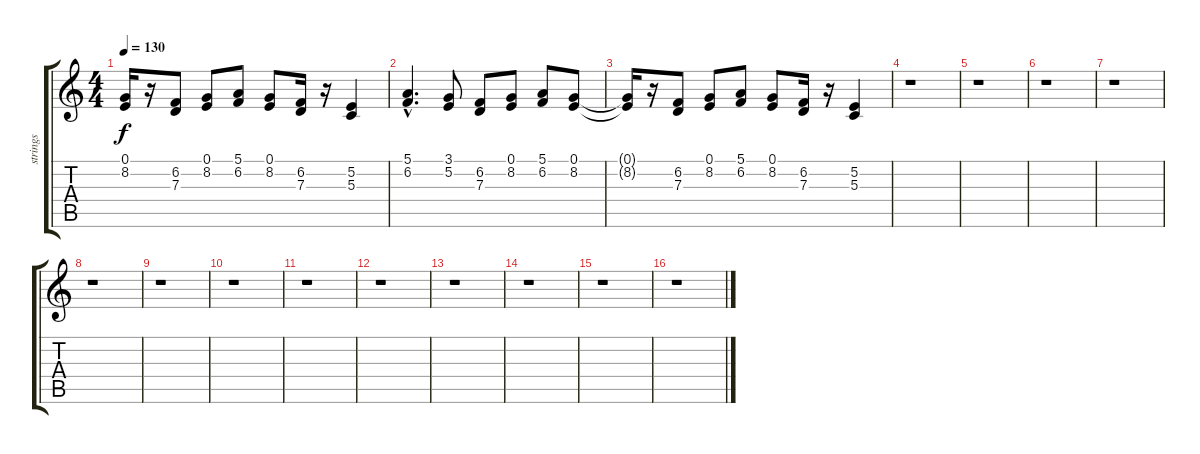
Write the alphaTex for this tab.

\track ("strings" "strings") {instrument synthvoice}
\staff {score tabs}
\tuning (E4 B3 G3 D3 A2 E2) {hide}
\ts (4 4)
\tempo 130
\clef g2
\ks c
(0.1{t} 8.2{t}).16{dy f} r.16 (6.2 7.3).8 (0.1 8.2).8 (5.1 6.2).8 (0.1 8.2).8 (6.2 7.3).16 r.16 (5.2 5.3).4 |
(5.1{hac} 6.2{hac}).4{d} (3.1 5.2).8 (6.2 7.3).8 (0.1 8.2).8 (5.1 6.2).8 (0.1 8.2).8 |
(0.1{t} 8.2{t}).16 r.16 (6.2 7.3).8 (0.1 8.2).8 (5.1 6.2).8 (0.1 8.2).8 (6.2 7.3).16 r.16 (5.2 5.3).4 |
r.1 |
r.1 |
r.1 |
r.1 |
r.1 |
r.1 |
r.1 |
r.1 |
r.1 |
r.1 |
r.1 |
r.1 |
r.1
